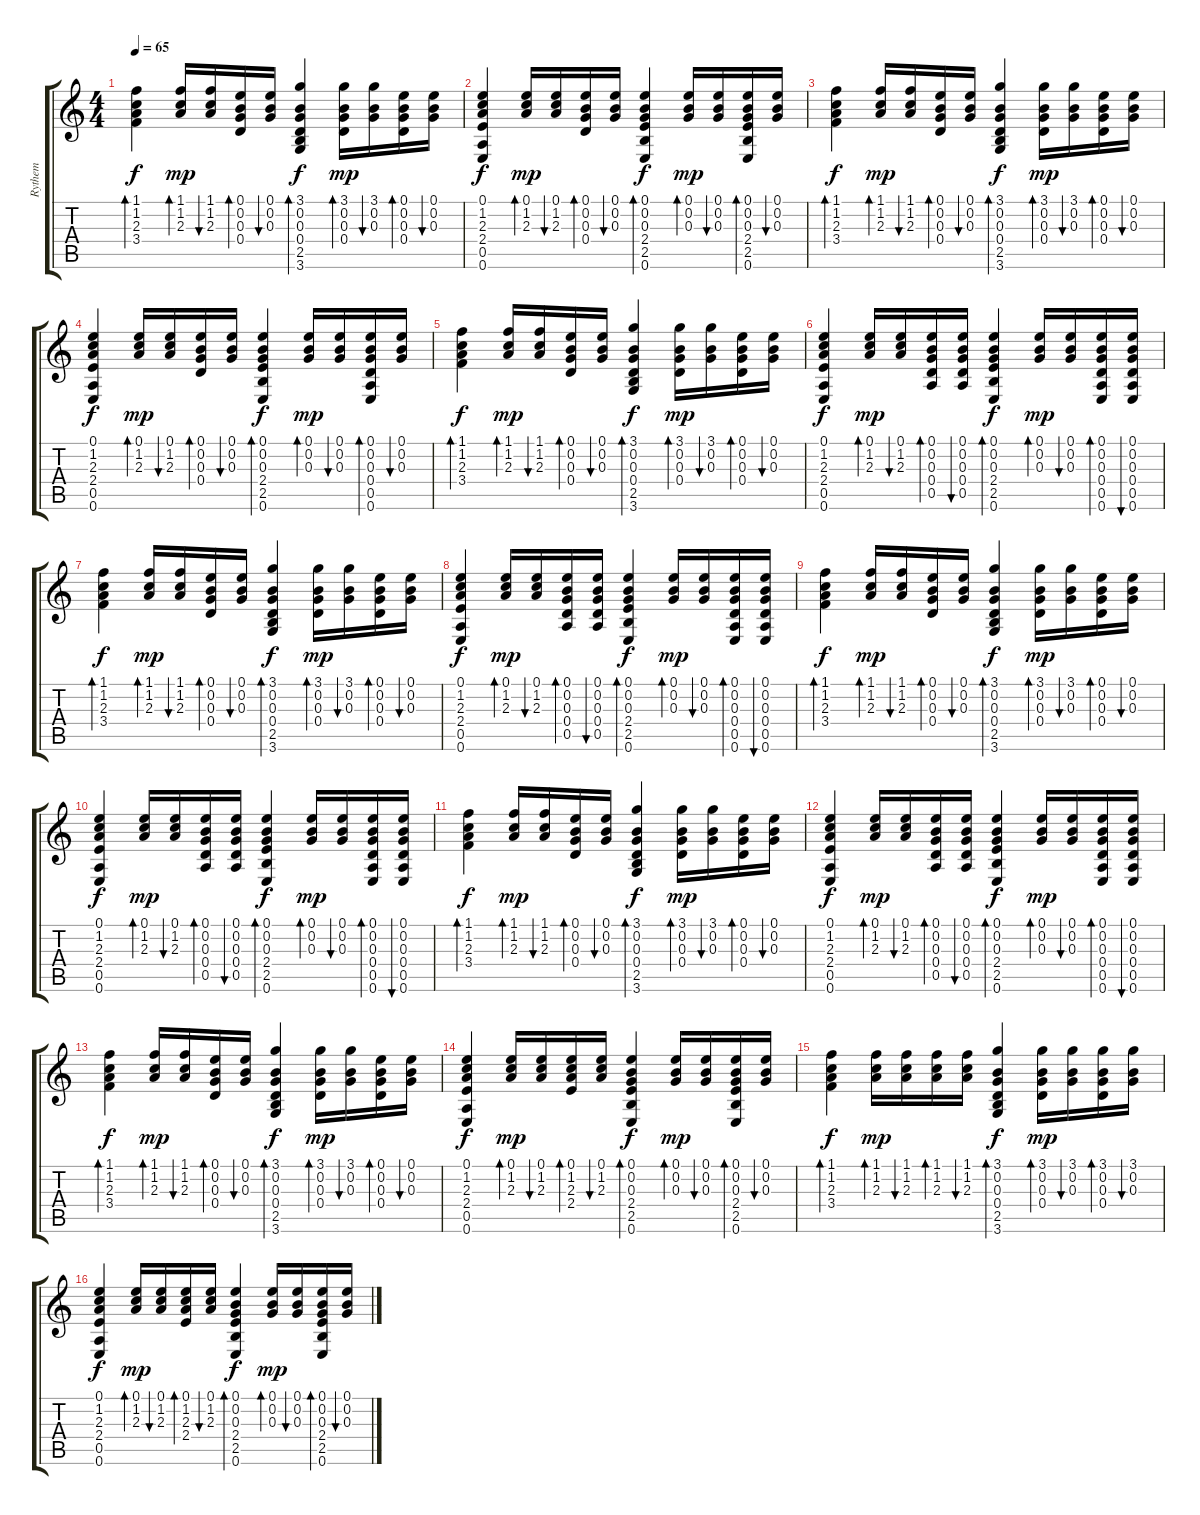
\track ("Rythem" "Rythem") {instrument acousticguitarsteel}
\staff {score tabs}
\tuning (E4 B3 G3 D3 A2 E2) {hide}
\ts (4 4)
\tempo 65
\clef g2
\ks c
(1.1 1.2 2.3 3.4).4{bd 60 dy f} (1.1 1.2 2.3).16{bd 30 dy mp} (1.1 1.2 2.3).16{bu 60} (0.1 0.2 0.3 0.4).16{bd 30} (0.1 0.2 0.3).16{bu 60} (3.1 0.2 0.3 0.4 2.5 3.6).4{bd 60 dy f} (3.1 0.2 0.3 0.4).16{bd 30 dy mp} (3.1 0.2 0.3).16{bu 60} (0.1 0.2 0.3 0.4).16{bd 30} (0.1 0.2 0.3).16{bu 60} |
(0.1 1.2 2.3 2.4 0.5 0.6).4{dy f} (0.1 1.2 2.3).16{bd 30 dy mp} (0.1 1.2 2.3).16{bu 60} (0.1 0.2 0.3 0.4).16{bd 30} (0.1 0.2 0.3).16{bu 60} (0.1 0.2 0.3 2.4 2.5 0.6).4{bd 30 dy f} (0.1 0.2 0.3).16{bd 30 dy mp} (0.1 0.2 0.3).16{bu 60} (0.1 0.2 0.3 2.4 2.5 0.6).16{bd 30} (0.1 0.2 0.3).16{bu 60} |
(1.1 1.2 2.3 3.4).4{bd 60 dy f} (1.1 1.2 2.3).16{bd 30 dy mp} (1.1 1.2 2.3).16{bu 60} (0.1 0.2 0.3 0.4).16{bd 30} (0.1 0.2 0.3).16{bu 60} (3.1 0.2 0.3 0.4 2.5 3.6).4{bd 60 dy f} (3.1 0.2 0.3 0.4).16{bd 30 dy mp} (3.1 0.2 0.3).16{bu 60} (0.1 0.2 0.3 0.4).16{bd 30} (0.1 0.2 0.3).16{bu 60} |
(0.1 1.2 2.3 2.4 0.5 0.6).4{dy f} (0.1 1.2 2.3).16{bd 30 dy mp} (0.1 1.2 2.3).16{bu 60} (0.1 0.2 0.3 0.4).16{bd 30} (0.1 0.2 0.3).16{bu 60} (0.1 0.2 0.3 2.4 2.5 0.6).4{bd 30 dy f} (0.1 0.2 0.3).16{bd 30 dy mp} (0.1 0.2 0.3).16{bu 60} (0.1 0.2 0.3 0.4 0.5 0.6).16{bd 30} (0.1 0.2 0.3).16{bu 60} |
(1.1 1.2 2.3 3.4).4{bd 60 dy f} (1.1 1.2 2.3).16{bd 30 dy mp} (1.1 1.2 2.3).16{bu 60} (0.1 0.2 0.3 0.4).16{bd 30} (0.1 0.2 0.3).16{bu 60} (3.1 0.2 0.3 0.4 2.5 3.6).4{bd 60 dy f} (3.1 0.2 0.3 0.4).16{bd 30 dy mp} (3.1 0.2 0.3).16{bu 60} (0.1 0.2 0.3 0.4).16{bd 30} (0.1 0.2 0.3).16{bu 60} |
(0.1 1.2 2.3 2.4 0.5 0.6).4{dy f} (0.1 1.2 2.3).16{bd 30 dy mp} (0.1 1.2 2.3).16{bu 60} (0.1 0.2 0.3 0.4 0.5).16{bd 30} (0.1 0.2 0.3 0.4 0.5).16{bu 60} (0.1 0.2 0.3 2.4 2.5 0.6).4{bd 30 dy f} (0.1 0.2 0.3).16{bd 30 dy mp} (0.1 0.2 0.3).16{bu 60} (0.1 0.2 0.3 0.4 0.5 0.6).16{bd 30} (0.1 0.2 0.3 0.4 0.5 0.6).16{bu 60} |
(1.1 1.2 2.3 3.4).4{bd 60 dy f} (1.1 1.2 2.3).16{bd 30 dy mp} (1.1 1.2 2.3).16{bu 60} (0.1 0.2 0.3 0.4).16{bd 30} (0.1 0.2 0.3).16{bu 60} (3.1 0.2 0.3 0.4 2.5 3.6).4{bd 60 dy f} (3.1 0.2 0.3 0.4).16{bd 30 dy mp} (3.1 0.2 0.3).16{bu 60} (0.1 0.2 0.3 0.4).16{bd 30} (0.1 0.2 0.3).16{bu 60} |
(0.1 1.2 2.3 2.4 0.5 0.6).4{dy f} (0.1 1.2 2.3).16{bd 30 dy mp} (0.1 1.2 2.3).16{bu 60} (0.1 0.2 0.3 0.4 0.5).16{bd 30} (0.1 0.2 0.3 0.4 0.5).16{bu 60} (0.1 0.2 0.3 2.4 2.5 0.6).4{bd 30 dy f} (0.1 0.2 0.3).16{bd 30 dy mp} (0.1 0.2 0.3).16{bu 60} (0.1 0.2 0.3 0.4 0.5 0.6).16{bd 30} (0.1 0.2 0.3 0.4 0.5 0.6).16{bu 60} |
(1.1 1.2 2.3 3.4).4{bd 60 dy f} (1.1 1.2 2.3).16{bd 30 dy mp} (1.1 1.2 2.3).16{bu 60} (0.1 0.2 0.3 0.4).16{bd 30} (0.1 0.2 0.3).16{bu 60} (3.1 0.2 0.3 0.4 2.5 3.6).4{bd 60 dy f} (3.1 0.2 0.3 0.4).16{bd 30 dy mp} (3.1 0.2 0.3).16{bu 60} (0.1 0.2 0.3 0.4).16{bd 30} (0.1 0.2 0.3).16{bu 60} |
(0.1 1.2 2.3 2.4 0.5 0.6).4{dy f} (0.1 1.2 2.3).16{bd 30 dy mp} (0.1 1.2 2.3).16{bu 60} (0.1 0.2 0.3 0.4 0.5).16{bd 30} (0.1 0.2 0.3 0.4 0.5).16{bu 60} (0.1 0.2 0.3 2.4 2.5 0.6).4{bd 30 dy f} (0.1 0.2 0.3).16{bd 30 dy mp} (0.1 0.2 0.3).16{bu 60} (0.1 0.2 0.3 0.4 0.5 0.6).16{bd 30} (0.1 0.2 0.3 0.4 0.5 0.6).16{bu 60} |
(1.1 1.2 2.3 3.4).4{bd 60 dy f} (1.1 1.2 2.3).16{bd 30 dy mp} (1.1 1.2 2.3).16{bu 60} (0.1 0.2 0.3 0.4).16{bd 30} (0.1 0.2 0.3).16{bu 60} (3.1 0.2 0.3 0.4 2.5 3.6).4{bd 60 dy f} (3.1 0.2 0.3 0.4).16{bd 30 dy mp} (3.1 0.2 0.3).16{bu 60} (0.1 0.2 0.3 0.4).16{bd 30} (0.1 0.2 0.3).16{bu 60} |
(0.1 1.2 2.3 2.4 0.5 0.6).4{dy f} (0.1 1.2 2.3).16{bd 30 dy mp} (0.1 1.2 2.3).16{bu 60} (0.1 0.2 0.3 0.4 0.5).16{bd 30} (0.1 0.2 0.3 0.4 0.5).16{bu 60} (0.1 0.2 0.3 2.4 2.5 0.6).4{bd 30 dy f} (0.1 0.2 0.3).16{bd 30 dy mp} (0.1 0.2 0.3).16{bu 60} (0.1 0.2 0.3 0.4 0.5 0.6).16{bd 30} (0.1 0.2 0.3 0.4 0.5 0.6).16{bu 60} |
(1.1 1.2 2.3 3.4).4{bd 60 dy f} (1.1 1.2 2.3).16{bd 30 dy mp} (1.1 1.2 2.3).16{bu 60} (0.1 0.2 0.3 0.4).16{bd 30} (0.1 0.2 0.3).16{bu 60} (3.1 0.2 0.3 0.4 2.5 3.6).4{bd 60 dy f} (3.1 0.2 0.3 0.4).16{bd 30 dy mp} (3.1 0.2 0.3).16{bu 60} (0.1 0.2 0.3 0.4).16{bd 30} (0.1 0.2 0.3).16{bu 60} |
(0.1 1.2 2.3 2.4 0.5 0.6).4{dy f} (0.1 1.2 2.3).16{bd 30 dy mp} (0.1 1.2 2.3).16{bu 60} (0.1 1.2 2.3 2.4).16{bd 30} (0.1 1.2 2.3).16{bu 60} (0.1 0.2 0.3 2.4 2.5 0.6).4{bd 30 dy f} (0.1 0.2 0.3).16{bd 30 dy mp} (0.1 0.2 0.3).16{bu 60} (0.1 0.2 0.3 2.4 2.5 0.6).16{bd 30} (0.1 0.2 0.3).16{bu 60} |
(1.1 1.2 2.3 3.4).4{bd 60 dy f} (1.1 1.2 2.3).16{bd 30 dy mp} (1.1 1.2 2.3).16{bu 60} (1.1 1.2 2.3).16{bd 30} (1.1 1.2 2.3).16{bu 60} (3.1 0.2 0.3 0.4 2.5 3.6).4{bd 60 dy f} (3.1 0.2 0.3 0.4).16{bd 30 dy mp} (3.1 0.2 0.3).16{bu 60} (3.1 0.2 0.3 0.4).16{bd 30} (3.1 0.2 0.3).16{bu 60} |
(0.1 1.2 2.3 2.4 0.5 0.6).4{dy f} (0.1 1.2 2.3).16{bd 30 dy mp} (0.1 1.2 2.3).16{bu 60} (0.1 1.2 2.3 2.4).16{bd 30} (0.1 1.2 2.3).16{bu 60} (0.1 0.2 0.3 2.4 2.5 0.6).4{bd 30 dy f} (0.1 0.2 0.3).16{bd 30 dy mp} (0.1 0.2 0.3).16{bu 60} (0.1 0.2 0.3 2.4 2.5 0.6).16{bd 30} (0.1 0.2 0.3).16{bu 60}
